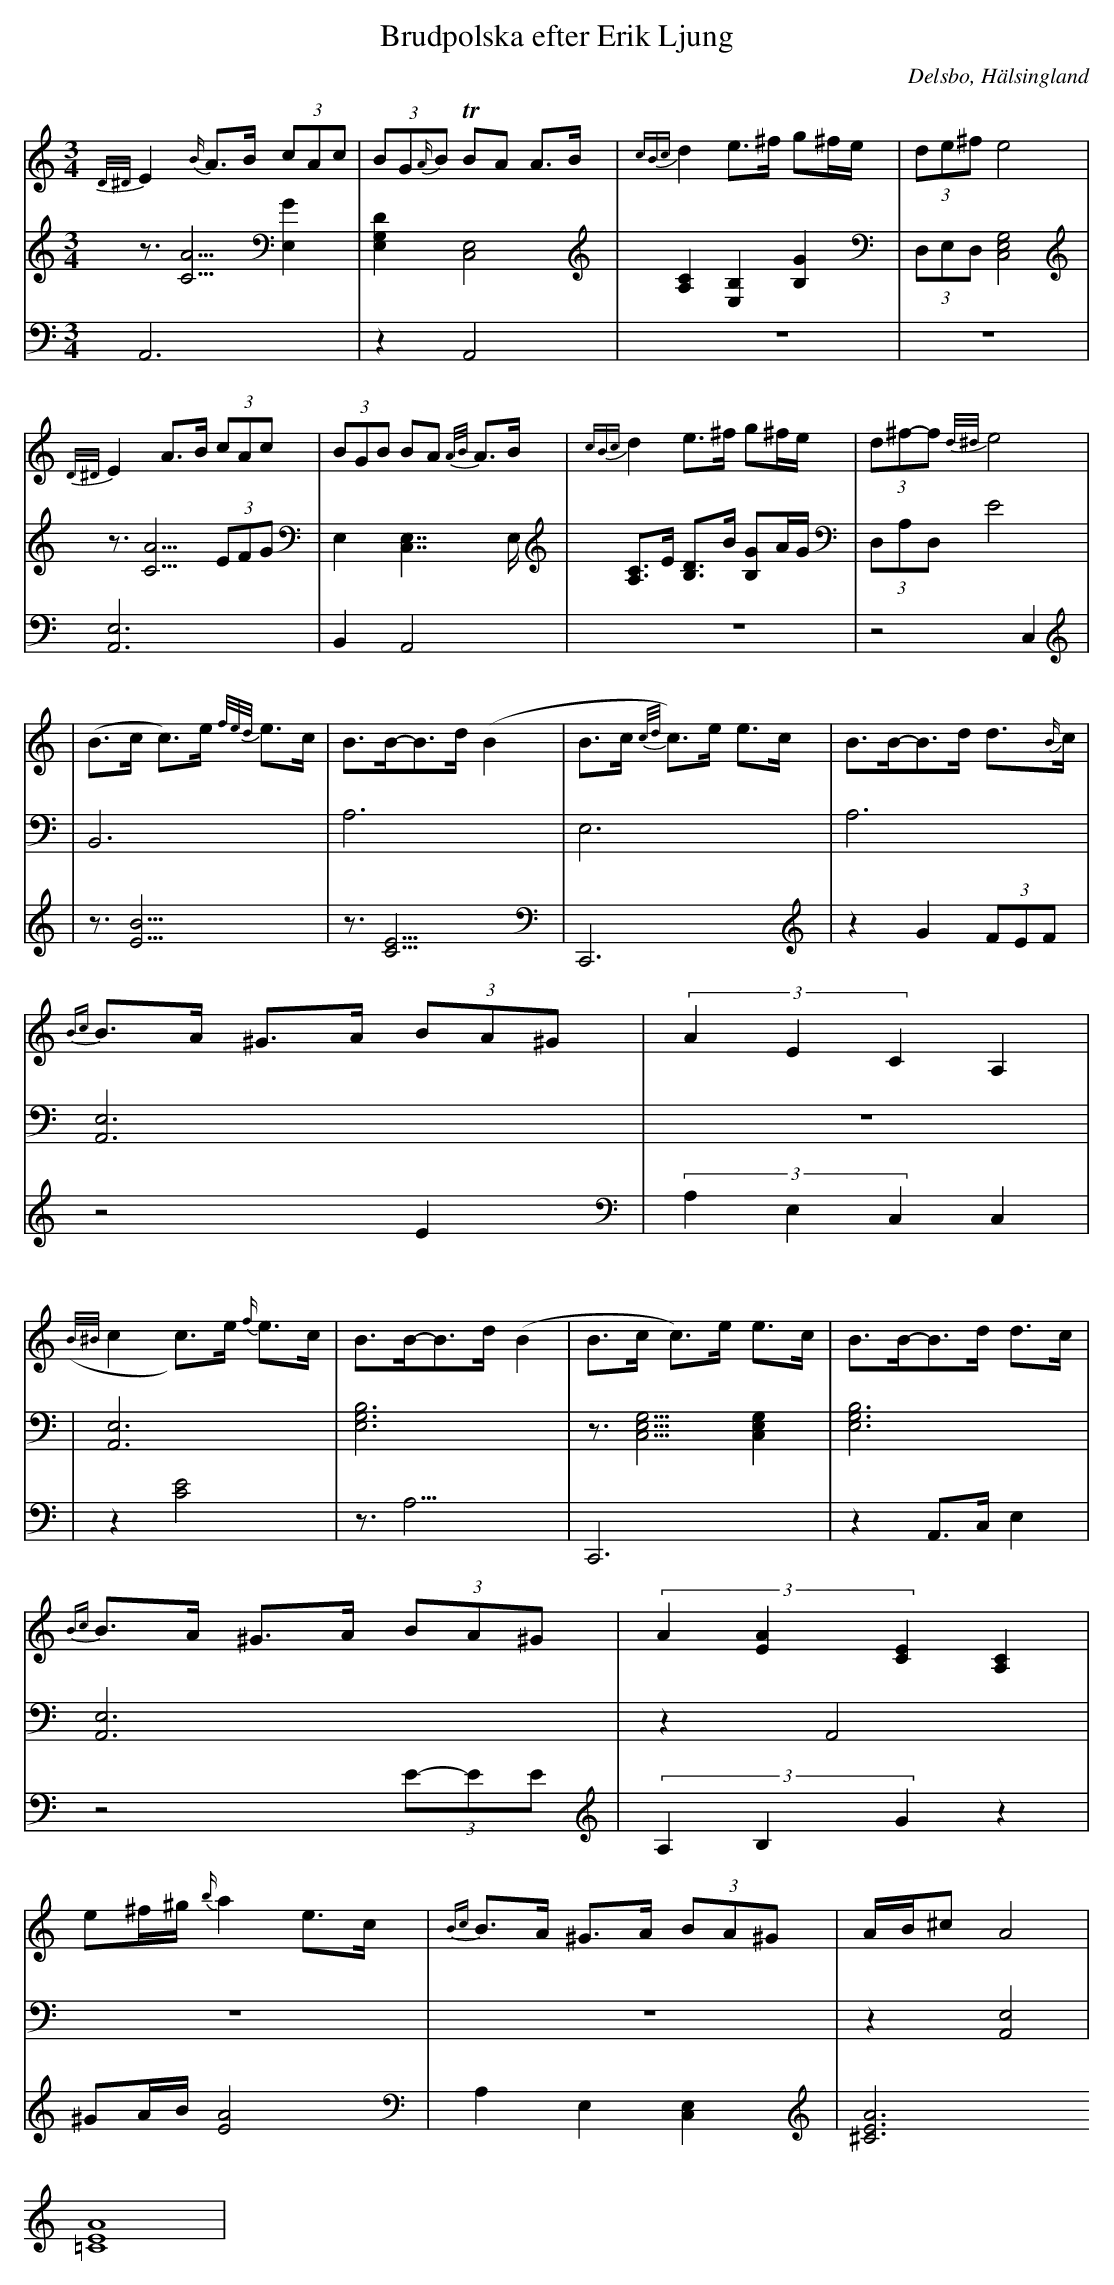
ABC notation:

X:1
T: Brudpolska efter Erik Ljung
Q: 105
O: Delsbo, Hälsingland
M: 3/4
L: 1/8
K: Am
V:1
V:2
V:3 =Merge
V:1
{D/^D/}E2 {B/}A>B (3cAc| (3BG{A/}B TBA A>B|{cBc}d2 e>^f g^f/e/|(3de^f e4 |
{D/^D/}E2 A>B (3cAc| (3BGB BA {A/B/}A>B|{cBc}d2 e>^f g^f/e/|(3d^f-f {d/^d/}e4 |
|(B>c c)>e {f/e/d/}e>c|B>B-B>d (B2|B>c {c/d/}c)>e e>c|B>B-B>d d>{B/}c|
{Bc}B>A ^G>A (3BA^G|(3A2E2C2 A,2|
({B/^B/}c2 c)>e {f/}e>c|B>B-B>d (B2|B>c c)>e e>c|B>B-B>d d>c|
{Bc}B>A ^G>A (3BA^G|(3A2[A2E2][E2C2] [A,2C2]|
e^f/^g/ {b/}a2 e>c|{Bc}B>A ^G>A (3BA^G|A/B/^c A4|
V:2
z3/2[A5/2C5/2] [E,2G2]|[D2E,2G,2] [C,4E,4]|[A,2C2] [E,2B,2] [B,2G2]|(3D,E,D, [E,4G,4C,4]|
z3/2 [A5/2C5/2] (3EFG|E,2 [C,7/2E,7/2]E,/|[A,C]>E [B,D]>B [B,G]A/G/|(3D,A,D, [E4]|
|[B,,6]|[A,6]|E,6|A,6|
[A,,6E,6]|z6|
|[A,,6E,6]|[E,6G,6B,6]|z3/2[E,5/2G,5/2C,5/2] [E,2G,2C,2]|[E,6G,6B,6]|
[A,,6E,6]|z2 A,,4|
z6|z6|z2 [A,,4E,4]|
V:3
A,,6|z2 A,,4|z6|z6|
[A,,6E,6]|B,,2 A,,4|z6|z4  C,2|
|z3/2[B9/2E9/2]|z3/2[C9/2E9/2]|C,,6|z2 G2 (3FEF|
z4 E2|(3A,2E,2C,2 [C,2]|
|z2 [C4E4]|z3<A,3|C,,6|z2 A,,>C, E,2|
z4 (3E-EE|(3A,2B,2G2 z2|
^GA/B/ [A4E4]|A,2 E,2 [C,2E,2]|[A6^C6E6] [A8=C8E8]|
